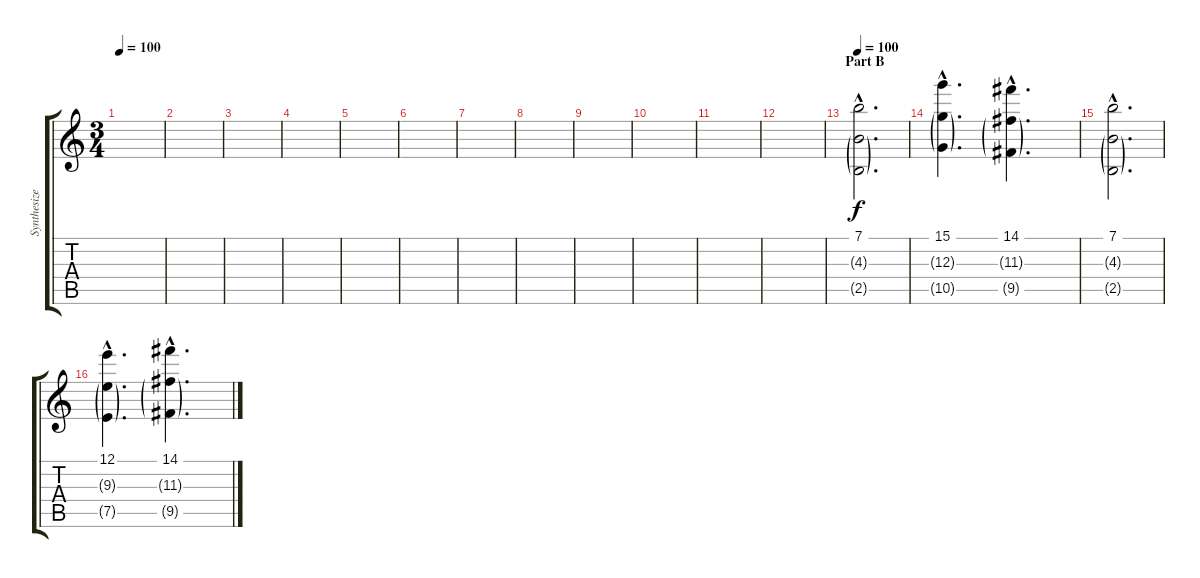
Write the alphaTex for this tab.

\track ("Synthesizer" "Synthesize") {instrument stringensemble1}
\staff {score tabs}
\tuning (E5 B4 G4 D4 A3 E3) {hide}
\ts (3 4)
\tempo 100
\clef g2
\ks c
|
|
|
|
|
|
|
|
|
|
|
|
\section ("" "Part B")
\tempo 100
(7.1{hac} 4.3{g hac} 2.5{g hac}).2{d volume 13} |
(15.1{hac} 12.3{g hac} 10.5{g hac}).4{d} (14.1{hac} 11.3{g hac} 9.5{g hac}).4{d} |
(7.1{hac} 4.3{g hac} 2.5{g hac}).2{d} |
(12.1{hac} 9.3{g hac} 7.5{g hac}).4{d} (14.1{hac} 11.3{g hac} 9.5{g hac}).4{d}
